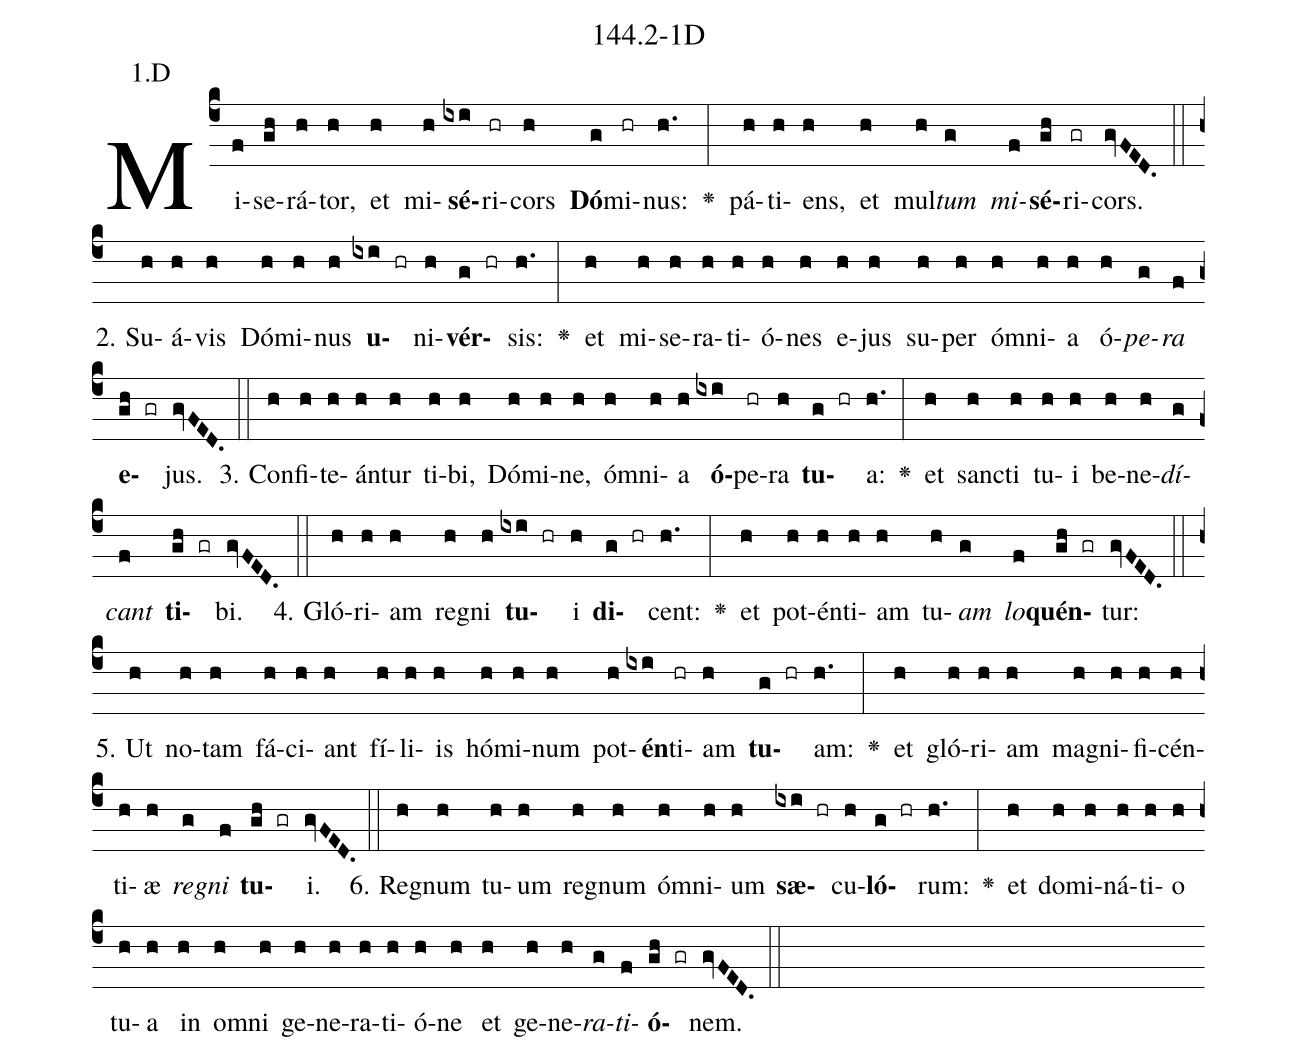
name: 144.2-1D;
annotation: 1.D;
%%
(c4)Mi(f)se(gh)rá(h)tor,(h) et(h) mi(h)<b>sé</b>(ixi)ri(hr)cors(h) <b>Dó</b>(g)mi(hr)nus:(h.) <v>\greheightstar</v>(:) pá(h)ti(h)ens,(h) et(h) mul(h)<i>tum</i>(g) <i>mi</i>(f)<b>sé</b>(gh)ri(gr)cors.(gvFED.) (::)
2. Su(h)á(h)vis(h) Dó(h)mi(h)nus(h) <b>u</b>(ixi hr)ni(h)<b>vér</b>(g hr)sis:(h.) <v>\greheightstar</v>(:) et(h) mi(h)se(h)ra(h)ti(h)ó(h)nes(h) e(h)jus(h) su(h)per(h) óm(h)ni(h)a(h) ó(h)<i>pe</i>(g)<i>ra</i>(f) <b>e</b>(gh gr)jus.(gvFED.) (::)
3. Con(h)fi(h)te(h)án(h)tur(h) ti(h)bi,(h) Dó(h)mi(h)ne,(h) óm(h)ni(h)a(h) <b>ó</b>(ixi)pe(hr)ra(h) <b>tu</b>(g hr)a:(h.) <v>\greheightstar</v>(:) et(h) sanc(h)ti(h) tu(h)i(h) be(h)ne(h)<i>dí</i>(g)<i>cant</i>(f) <b>ti</b>(gh gr)bi.(gvFED.) (::)
4. Gló(h)ri(h)am(h) re(h)gni(h) <b>tu</b>(ixi hr)i(h) <b>di</b>(g hr)cent:(h.) <v>\greheightstar</v>(:) et(h) pot(h)én(h)ti(h)am(h) tu(h)<i>am</i>(g) <i>lo</i>(f)<b>quén</b>(gh gr)tur:(gvFED.) (::)
5. Ut(h) no(h)tam(h) fá(h)ci(h)ant(h) fí(h)li(h)is(h) hó(h)mi(h)num(h) pot(h)<b>én</b>(ixi)ti(hr)am(h) <b>tu</b>(g hr)am:(h.) <v>\greheightstar</v>(:) et(h) gló(h)ri(h)am(h) ma(h)gni(h)fi(h)cén(h)ti(h)æ(h) <i>re</i>(g)<i>gni</i>(f) <b>tu</b>(gh gr)i.(gvFED.) (::)
6. Re(h)gnum(h) tu(h)um(h) re(h)gnum(h) óm(h)ni(h)um(h) <b>sæ</b>(ixi hr)cu(h)<b>ló</b>(g hr)rum:(h.) <v>\greheightstar</v>(:) et(h) do(h)mi(h)ná(h)ti(h)o(h) tu(h)a(h) in(h) om(h)ni(h) ge(h)ne(h)ra(h)ti(h)ó(h)ne(h) et(h) ge(h)ne(h)<i>ra</i>(g)<i>ti</i>(f)<b>ó</b>(gh gr)nem.(gvFED.) (::)
